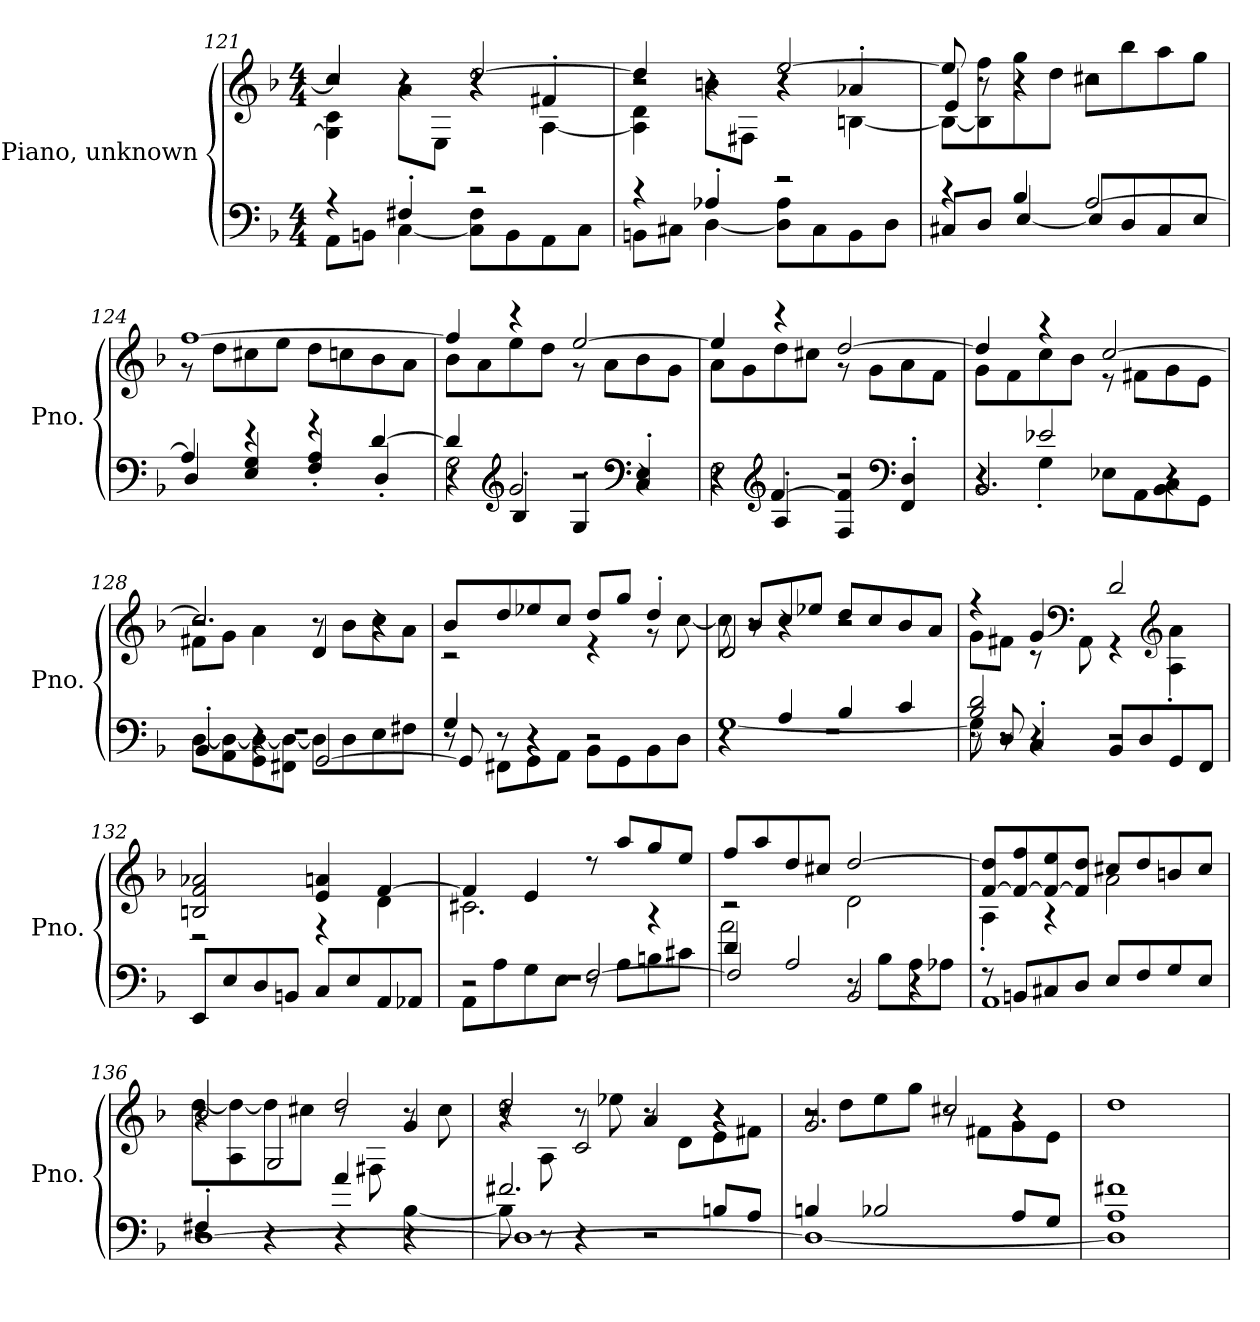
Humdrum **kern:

**kern	**kern
*part1	*part1
*staff2	*staff1
*I"Piano, unknown	*
*I'Pno.	*
*clefF4	*clefG2
*k[b-]	*k[b-]
*M4/4	*M4/4
=121	=121
*^	*^
*	*	*	*^
4r	8AA\L	4cc/]	4G\] 4c\	2r
.	8BBn\J	.	.	.
4F#X'/	[4C\	4r	8a\L	.
.	.	.	8E\J	.
2r	8C\] 8F#\L	[2dd/	4r	4r
.	8BB\	.	.	.
.	8AA\	.	[4A\	4f#X'/
.	8C\J	.	.	.
=122	=122	=122	=122	=122
4r	8BBn\L	4dd/]	4A\] 4d\	2r
.	8C#X\J	.	.	.
4A-X'/	[4D\	4r	8bn\L	.
.	.	.	8F#X\J	.
2r	8D\] 8A-\L	[2ee/	4r	4r
.	8C#\	.	.	.
.	8BB\	.	[4Bn\	4a-X'/
.	8D\J	.	.	.
=123	=123	=123	=123	=123
4r	8C#X/L	8ee/]	8B\L_	4e/
.	8D/J	8r	8B\] 8ff\	.
4B-/	[4E/	4r	8gg\	4r
.	.	.	8dd\J	.
[2A/	8E/L]	2r	8cc#X\L	2r
.	8D/	.	8bb-\	.
.	8C#/	.	8aa\	.
.	8E/J	.	8gg\J	.
*	*	*	*v	*v
!!LO:LB:g=z
=124	=124	=124	=124
4A/]	4D/	[1ff	8r
.	.	.	8dd\L
4r	4E/ 4G/	.	8cc#X\
.	.	.	8ee\J
4r	4F/' 4A/'	.	8dd\L
.	.	.	8ccn\
[4d/	4D'/	.	8b-\
.	.	.	8a\J
=125	=125	=125	=125
*	*^	*	*
4d/]	2G\	4r	4ff/]	8b-\L
.	.	.	.	8a\
*clefG2	*	*	*	*
2g/	.	4B-'/	4r	8ee\
.	.	.	.	8dd\J
.	2r	4G'/	[2ee/	8r
.	.	.	.	8a\L
*clefF4	*	*	*	*
4r	.	4C/' 4E/'	.	8b-\
.	.	.	.	8g\J
=126	=126	=126	=126	=126
4r	2F\	4r	4ee/]	8a\L
.	.	.	.	8g\
*clefG2	*	*	*	*
4A'/	.	[4f/	4r	8dd\
.	.	.	.	8cc#X\J
2r	2r	4F/ 4f/]	[2dd/	8r
.	.	.	.	8g\L
*clefF4	*	*	*	*
.	.	4FF/' 4D/'	.	8a\
.	.	.	.	8f\J
=127	=127	=127	=127	=127
4r	4r	2.BB-/	4dd/]	8g\L
.	.	.	.	8f\
2e-X/	4G'\	.	4r	8cc\
.	.	.	.	8b-\J
.	8E-X\L	.	[2cc/	8r
.	8AA\	.	.	8f#X\L
4r	8BB-\ 8C\	4r	.	8g\
.	8GG\J	.	.	8e\J
!!LO:LB:g=z
=128	=128	=128	=128	=128
*	*	*	*	*^
1r	[8D\L	4BB-'/	2.cc/]	8f#X\L	2r
.	8AA\ 8D\_	.	.	8g\J	.
.	8GG\ 8D\_	4r	.	4a\	.
.	8FF#X\ 8D\_J	.	.	.	.
.	8D\L]	[2GG/	.	8r	4d/
.	8D\	.	.	8b-\L	.
.	8E\	.	4r	8cc\	4r
.	8F#X\J	.	.	8a\J	.
*	*	*	*	*v	*v
=129	=129	=129	=129	=129
4G/	8r	8GG/]	8b-/L	2r
.	8FF#X\L	8r	8dd/	.
4r	8GG\	4r	8ee-X/	.
.	8AA\J	.	8cc/J	.
2r	8BB-\L	2r	8dd/L	4r
.	8GG\	.	8gg/J	.
.	8BB-\	.	4dd'/	8r
.	8D\J	.	.	[8cc\
=130	=130	=130	=130	=130
*	*	*	*	*^
1r	[1G	4r	8r	8cc\]	2d/
.	.	.	8b-/L	8r	.
.	.	4A/	8cc/	4r	.
.	.	.	8ee-X/J	.	.
.	.	4B-/	8dd/L	2r	2r
.	.	.	8cc/	.	.
.	.	4c/	8b-/	.	.
.	.	.	8a/J	.	.
*	*	*	*	*v	*v
!!LO:PB:g=z
=131	=131	=131	=131	=131
2B-/ 2d/	8G\]	8r	4r	8g\L
.	8r	8D/	.	8f#X\J
.	4r	4C'/	4g/	8r
*	*	*	*clefF4	*
.	.	.	.	8AA\
2r	2r	8BB-/L	2d/	4r
.	.	8D/	.	.
*	*	*	*clefG2	*
.	.	8GG/	.	4A\' 4a\'
.	.	8FF/J	.	.
*v	*v	*v	*	*
=132	=132	=132
8EE/L	2Bn/ 2f/ 2a-X/	2r
8E/	.	.
8D/	.	.
8BBn/J	.	.
8C/L	4e/ 4an/	4r
8E/	.	.
8AA/	[4f/	4d\
8AA-X/J	.	.
=133	=133	=133
*^	*	*
*	*^	*	*
1r	8AA\L	2r	4f/]	2.c#X\
.	8A\	.	.	.
.	8G\	.	4e/	.
.	8E\J	.	.	.
.	8r	[2F/	8r	.
.	8A\L	.	8aa/L	.
.	8Bn\	.	8gg/	4r
.	8c#X\J	.	8ee/J	.
=134	=134	=134	=134	=134
4d/	2a\	2F/]	8ff/L	2r
.	.	.	8aa/	.
2A/	.	.	8dd/	.
.	.	.	8cc#X/J	.
.	8r	2BB-/	[2dd/	2d\
.	8B-\L	.	.	.
4r	8A\	.	.	.
.	8A-X\J	.	.	.
*	*v	*v	*	*
!!LO:LB:g=z	!!
=135	=135	=135	=135
8r	1AA	[8f/ 8dd/]L	4A'\
8BBn/L	.	8f/_ 8ff/	.
8C#X/	.	8f/_ 8ee/	4r
8D/J	.	8f/] 8dd/J	.
8E/L	.	8cc#X/L	2a\
8F/	.	8dd/	.
8G/	.	8bn/	.
8E/J	.	8cc#/J	.
=136	=136	=136	=136
*	*^	*	*^
4F#X'/	2r	[1D	2b-/	[8dd\L	4r
.	.	.	.	8A\ 8dd\_	.
4r	.	.	.	8dd\]	2G/
.	.	.	.	8cc#X\J	.
4a/	4r	.	2dd/	8r	.
.	.	.	.	8F#X\	.
4r	[4B-\	.	.	8r	4g/
.	.	.	.	8cc#\	.
=137	=137	=137	=137	=137	=137
2.f#X/	8B-\]	1D_	2dd/	8r	4r
.	8r	.	.	8A\	.
.	4r	.	.	8r	2c/
.	.	.	.	8ee-X\	.
.	2r	.	4a/	8r	.
.	.	.	.	8d\L	.
8Bn/L	.	.	4r	8e\	4r
8A/J	.	.	.	8f#X\J	.
*	*v	*v	*	*	*
!!LO:LB:g=z	!!	!!
=138	=138	=138	=138	=138
4Bn/	1D_	2r	8r	2.g/
.	.	.	8dd\L	.
2B-X/	.	.	8ee\	.
.	.	.	8gg\J	.
.	.	2cc#X/	8r	.
.	.	.	8f#X\L	.
8A/L	.	.	8g\	4r
8G/J	.	.	8e\J	.
*	*	*v	*v	*v
=139	=139	=139
1A 1f#X	1D]	1dd
*v	*v	*
=	=
*-	*-
